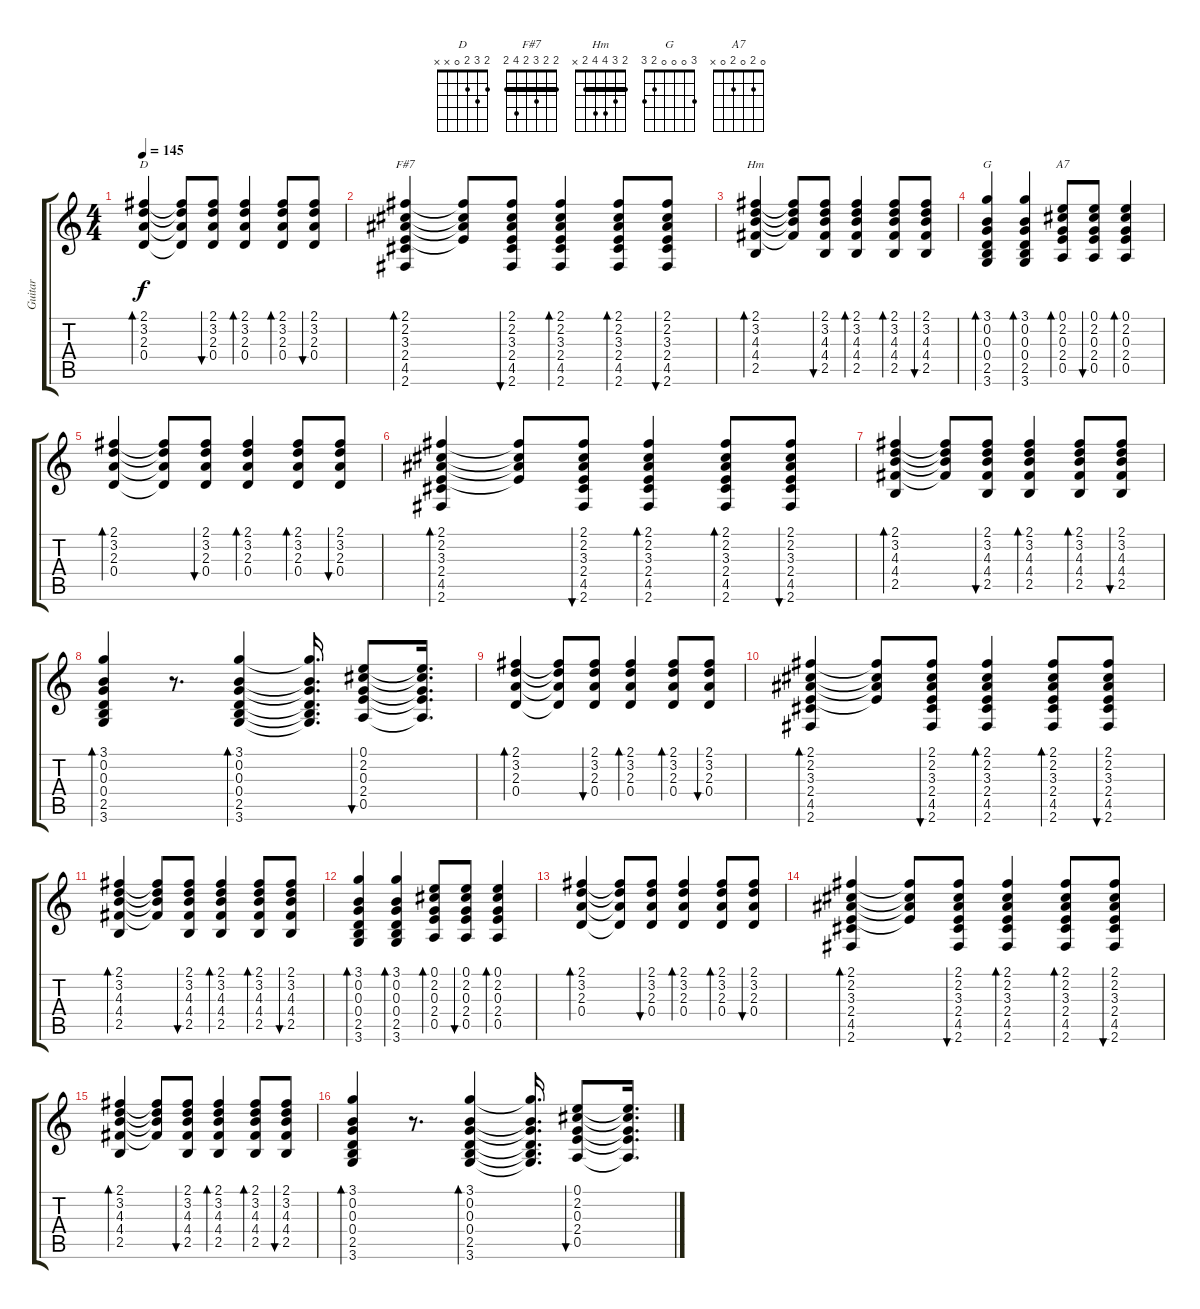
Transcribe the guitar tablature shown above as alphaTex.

\track ("Guitar" "Guitar") {instrument electricguitarclean}
\staff {score tabs}
\tuning (E4 B3 G3 D3 A2 E2) {hide}
\chord ("D" 2 3 2 0 x x)
\chord ("F#7" 2 2 3 2 4 2) {barre 2}
\chord ("Hm" 2 3 4 4 2 x) {barre 2}
\chord ("G" 3 0 0 0 2 3)
\chord ("A7" 0 2 0 2 0 x)
\ts (4 4)
\tempo 145
\clef g2
\ks c
(2.1 3.2 2.3 0.4).4{bd 60 ch "D" dy f} (2.1{t} 3.2{t} 2.3{t} 0.4{t}).8 (2.1 3.2 2.3 0.4).8{bu 60} (2.1 3.2 2.3 0.4).4{bd 60} (2.1 3.2 2.3 0.4).8{bd 60} (2.1 3.2 2.3 0.4).8{bu 60} |
(2.1 2.2 3.3 2.4 4.5 2.6).4{bd 60 ch "F#7"} (2.1{t} 2.2{t} 3.3{t} 2.4{t}).8 (2.1 2.2 3.3 2.4 4.5 2.6).8{bu 60} (2.1 2.2 3.3 2.4 4.5 2.6).4{bd 60} (2.1 2.2 3.3 2.4 4.5 2.6).8{bd 60} (2.1 2.2 3.3 2.4 4.5 2.6).8{bu 60} |
(2.1 3.2 4.3 4.4 2.5).4{bd 60 ch "Hm"} (2.1{t} 3.2{t} 4.3{t} 4.4{t}).8 (2.1 3.2 4.3 4.4 2.5).8{bu 60} (2.1 3.2 4.3 4.4 2.5).4{bd 60} (2.1 3.2 4.3 4.4 2.5).8{bd 60} (2.1 3.2 4.3 4.4 2.5).8{bu 60} |
(3.1 0.2 0.3 0.4 2.5 3.6).4{bd 60 ch "G"} (3.1 0.2 0.3 0.4 2.5 3.6).4{bd 60} (0.1 2.2 0.3 2.4 0.5).8{bd 60 ch "A7"} (0.1 2.2 0.3 2.4 0.5).8{bu 60} (0.1 2.2 0.3 2.4 0.5).4{bd 60} |
(2.1 3.2 2.3 0.4).4{bd 60} (2.1{t} 3.2{t} 2.3{t} 0.4{t}).8 (2.1 3.2 2.3 0.4).8{bu 60} (2.1 3.2 2.3 0.4).4{bd 60} (2.1 3.2 2.3 0.4).8{bd 60} (2.1 3.2 2.3 0.4).8{bu 60} |
(2.1 2.2 3.3 2.4 4.5 2.6).4{bd 60} (2.1{t} 2.2{t} 3.3{t} 2.4{t}).8 (2.1 2.2 3.3 2.4 4.5 2.6).8{bu 60} (2.1 2.2 3.3 2.4 4.5 2.6).4{bd 60} (2.1 2.2 3.3 2.4 4.5 2.6).8{bd 60} (2.1 2.2 3.3 2.4 4.5 2.6).8{bu 60} |
(2.1 3.2 4.3 4.4 2.5).4{bd 60} (2.1{t} 3.2{t} 4.3{t} 4.4{t}).8 (2.1 3.2 4.3 4.4 2.5).8{bu 60} (2.1 3.2 4.3 4.4 2.5).4{bd 60} (2.1 3.2 4.3 4.4 2.5).8{bd 60} (2.1 3.2 4.3 4.4 2.5).8{bu 60} |
(3.1 0.2 0.3 0.4 2.5 3.6).4{bd 60} r.8{d} (3.1 0.2 0.3 0.4 2.5 3.6).4{bd 60} (3.1{t} 0.2{t} 0.3{t} 0.4{t} 2.5{t} 3.6{t}).16{d} (0.1 2.2 0.3 2.4 0.5).8{bu 60} (0.1{t} 2.2{t} 0.3{t} 2.4{t} 0.5{t}).16{d} |
(2.1 3.2 2.3 0.4).4{bd 60} (2.1{t} 3.2{t} 2.3{t} 0.4{t}).8 (2.1 3.2 2.3 0.4).8{bu 60} (2.1 3.2 2.3 0.4).4{bd 60} (2.1 3.2 2.3 0.4).8{bd 60} (2.1 3.2 2.3 0.4).8{bu 60} |
(2.1 2.2 3.3 2.4 4.5 2.6).4{bd 60} (2.1{t} 2.2{t} 3.3{t} 2.4{t}).8 (2.1 2.2 3.3 2.4 4.5 2.6).8{bu 60} (2.1 2.2 3.3 2.4 4.5 2.6).4{bd 60} (2.1 2.2 3.3 2.4 4.5 2.6).8{bd 60} (2.1 2.2 3.3 2.4 4.5 2.6).8{bu 60} |
(2.1 3.2 4.3 4.4 2.5).4{bd 60} (2.1{t} 3.2{t} 4.3{t} 4.4{t}).8 (2.1 3.2 4.3 4.4 2.5).8{bu 60} (2.1 3.2 4.3 4.4 2.5).4{bd 60} (2.1 3.2 4.3 4.4 2.5).8{bd 60} (2.1 3.2 4.3 4.4 2.5).8{bu 60} |
(3.1 0.2 0.3 0.4 2.5 3.6).4{bd 60} (3.1 0.2 0.3 0.4 2.5 3.6).4{bd 60} (0.1 2.2 0.3 2.4 0.5).8{bd 60} (0.1 2.2 0.3 2.4 0.5).8{bu 60} (0.1 2.2 0.3 2.4 0.5).4{bd 60} |
(2.1 3.2 2.3 0.4).4{bd 60} (2.1{t} 3.2{t} 2.3{t} 0.4{t}).8 (2.1 3.2 2.3 0.4).8{bu 60} (2.1 3.2 2.3 0.4).4{bd 60} (2.1 3.2 2.3 0.4).8{bd 60} (2.1 3.2 2.3 0.4).8{bu 60} |
(2.1 2.2 3.3 2.4 4.5 2.6).4{bd 60} (2.1{t} 2.2{t} 3.3{t} 2.4{t}).8 (2.1 2.2 3.3 2.4 4.5 2.6).8{bu 60} (2.1 2.2 3.3 2.4 4.5 2.6).4{bd 60} (2.1 2.2 3.3 2.4 4.5 2.6).8{bd 60} (2.1 2.2 3.3 2.4 4.5 2.6).8{bu 60} |
(2.1 3.2 4.3 4.4 2.5).4{bd 60} (2.1{t} 3.2{t} 4.3{t} 4.4{t}).8 (2.1 3.2 4.3 4.4 2.5).8{bu 60} (2.1 3.2 4.3 4.4 2.5).4{bd 60} (2.1 3.2 4.3 4.4 2.5).8{bd 60} (2.1 3.2 4.3 4.4 2.5).8{bu 60} |
(3.1 0.2 0.3 0.4 2.5 3.6).4{bd 60} r.8{d} (3.1 0.2 0.3 0.4 2.5 3.6).4{bd 60} (3.1{t} 0.2{t} 0.3{t} 0.4{t} 2.5{t} 3.6{t}).16{d} (0.1 2.2 0.3 2.4 0.5).8{bu 60} (0.1{t} 2.2{t} 0.3{t} 2.4{t} 0.5{t}).16{d}
